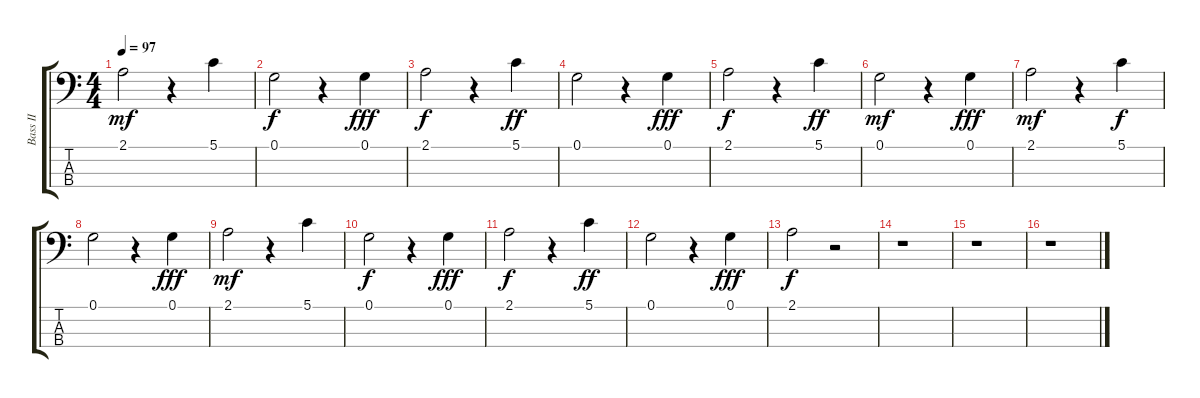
\track ("Bass II" "Bass II") {instrument fretlessbass}
\staff {score tabs}
\tuning (G2 D2 A1 E1) {hide}
\ts (4 4)
\tempo 97
\clef f4
\ks c
2.1.2{dy mf} r.4 5.1.4 |
0.1.2{dy f} r.4 0.1.4{dy fff} |
2.1.2{dy f} r.4 5.1.4{dy ff} |
0.1.2 r.4 0.1.4{dy fff} |
2.1.2{dy f} r.4 5.1.4{dy ff} |
0.1.2{dy mf} r.4 0.1.4{dy fff} |
2.1.2{dy mf} r.4 5.1.4{dy f} |
0.1.2 r.4 0.1.4{dy fff} |
2.1.2{dy mf} r.4 5.1.4 |
0.1.2{dy f} r.4 0.1.4{dy fff} |
2.1.2{dy f} r.4 5.1.4{dy ff} |
0.1.2 r.4 0.1.4{dy fff} |
2.1.2{dy f} r.2 |
r.1 |
r.1 |
r.1
